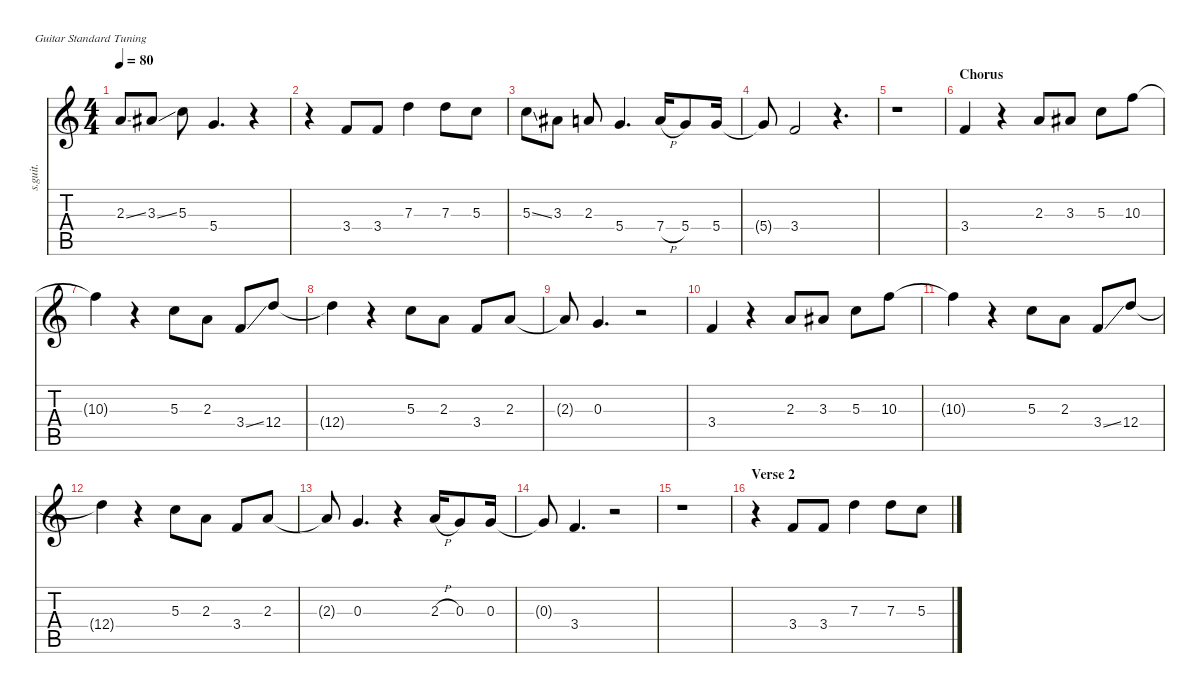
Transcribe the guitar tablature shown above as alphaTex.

\defaultSystemsLayout 4
\hideDynamics
\bracketExtendMode nobrackets
\track ("Billie Joe Armstrong" "s.guit.") {instrument oboe}
\staff {score tabs}
\tuning (E4 B3 G3 D3 A2 E2)
\displaytranspose 12
\ts (4 4)
\tempo 80
\clef g2
\ks c
2.3{ss}.8{lyrics (0 "") lyrics (1 "") lyrics (2 "") lyrics (3 "") lyrics (4 "") dy f} 3.3{ss acc #}.8{lyrics (0 "") lyrics (1 "") lyrics (2 "") lyrics (3 "") lyrics (4 "")} 5.3.8{lyrics (0 "") lyrics (1 "") lyrics (2 "") lyrics (3 "") lyrics (4 "")} 5.4.4{d lyrics (0 "") lyrics (1 "") lyrics (2 "") lyrics (3 "") lyrics (4 "")} r.4 |
r.4 3.4.8{lyrics (0 "") lyrics (1 "") lyrics (2 "") lyrics (3 "") lyrics (4 "")} 3.4.8{lyrics (0 "") lyrics (1 "") lyrics (2 "") lyrics (3 "") lyrics (4 "")} 7.3.4{lyrics (0 "") lyrics (1 "") lyrics (2 "") lyrics (3 "") lyrics (4 "")} 7.3.8{lyrics (0 "") lyrics (1 "") lyrics (2 "") lyrics (3 "") lyrics (4 "")} 5.3.8{lyrics (0 "") lyrics (1 "") lyrics (2 "") lyrics (3 "") lyrics (4 "")} |
5.3{ss}.8{lyrics (0 "") lyrics (1 "") lyrics (2 "") lyrics (3 "") lyrics (4 "")} 3.3{acc #}.8{lyrics (0 "") lyrics (1 "") lyrics (2 "") lyrics (3 "") lyrics (4 "")} 2.3.8{lyrics (0 "") lyrics (1 "") lyrics (2 "") lyrics (3 "") lyrics (4 "")} 5.4.4{d lyrics (0 "") lyrics (1 "") lyrics (2 "") lyrics (3 "") lyrics (4 "")} 7.4{h}.16{lyrics (0 "") lyrics (1 "") lyrics (2 "") lyrics (3 "") lyrics (4 "")} 5.4.8{lyrics (0 "") lyrics (1 "") lyrics (2 "") lyrics (3 "") lyrics (4 "")} 5.4.16{lyrics (0 "") lyrics (1 "") lyrics (2 "") lyrics (3 "") lyrics (4 "")} |
5.4{t}.8{lyrics (0 "") lyrics (1 "") lyrics (2 "") lyrics (3 "") lyrics (4 "")} 3.4.2{lyrics (0 "") lyrics (1 "") lyrics (2 "") lyrics (3 "") lyrics (4 "")} r.4{d} |
r.1 |
\section ("" "Chorus")
3.4.4{lyrics (0 "") lyrics (1 "") lyrics (2 "") lyrics (3 "") lyrics (4 "")} r.4 2.3.8{lyrics (0 "") lyrics (1 "") lyrics (2 "") lyrics (3 "") lyrics (4 "")} 3.3{acc #}.8{lyrics (0 "") lyrics (1 "") lyrics (2 "") lyrics (3 "") lyrics (4 "")} 5.3.8{lyrics (0 "") lyrics (1 "") lyrics (2 "") lyrics (3 "") lyrics (4 "")} 10.3.8{lyrics (0 "") lyrics (1 "") lyrics (2 "") lyrics (3 "") lyrics (4 "")} |
10.3{t}.4{lyrics (0 "") lyrics (1 "") lyrics (2 "") lyrics (3 "") lyrics (4 "")} r.4 5.3.8{lyrics (0 "") lyrics (1 "") lyrics (2 "") lyrics (3 "") lyrics (4 "")} 2.3.8{lyrics (0 "") lyrics (1 "") lyrics (2 "") lyrics (3 "") lyrics (4 "")} 3.4{ss}.8{lyrics (0 "") lyrics (1 "") lyrics (2 "") lyrics (3 "") lyrics (4 "")} 12.4.8{lyrics (0 "") lyrics (1 "") lyrics (2 "") lyrics (3 "") lyrics (4 "")} |
12.4{t}.4{lyrics (0 "") lyrics (1 "") lyrics (2 "") lyrics (3 "") lyrics (4 "")} r.4 5.3.8{lyrics (0 "") lyrics (1 "") lyrics (2 "") lyrics (3 "") lyrics (4 "")} 2.3.8{lyrics (0 "") lyrics (1 "") lyrics (2 "") lyrics (3 "") lyrics (4 "")} 3.4.8{lyrics (0 "") lyrics (1 "") lyrics (2 "") lyrics (3 "") lyrics (4 "")} 2.3.8{lyrics (0 "") lyrics (1 "") lyrics (2 "") lyrics (3 "") lyrics (4 "")} |
2.3{t}.8{lyrics (0 "") lyrics (1 "") lyrics (2 "") lyrics (3 "") lyrics (4 "")} 0.3.4{d lyrics (0 "") lyrics (1 "") lyrics (2 "") lyrics (3 "") lyrics (4 "")} r.2 |
3.4.4{lyrics (0 "") lyrics (1 "") lyrics (2 "") lyrics (3 "") lyrics (4 "")} r.4 2.3.8{lyrics (0 "") lyrics (1 "") lyrics (2 "") lyrics (3 "") lyrics (4 "")} 3.3{acc #}.8{lyrics (0 "") lyrics (1 "") lyrics (2 "") lyrics (3 "") lyrics (4 "")} 5.3.8{lyrics (0 "") lyrics (1 "") lyrics (2 "") lyrics (3 "") lyrics (4 "")} 10.3.8{lyrics (0 "") lyrics (1 "") lyrics (2 "") lyrics (3 "") lyrics (4 "")} |
10.3{t}.4{lyrics (0 "") lyrics (1 "") lyrics (2 "") lyrics (3 "") lyrics (4 "")} r.4 5.3.8{lyrics (0 "") lyrics (1 "") lyrics (2 "") lyrics (3 "") lyrics (4 "")} 2.3.8{lyrics (0 "") lyrics (1 "") lyrics (2 "") lyrics (3 "") lyrics (4 "")} 3.4{ss}.8{lyrics (0 "") lyrics (1 "") lyrics (2 "") lyrics (3 "") lyrics (4 "")} 12.4.8{lyrics (0 "") lyrics (1 "") lyrics (2 "") lyrics (3 "") lyrics (4 "")} |
12.4{t}.4{lyrics (0 "") lyrics (1 "") lyrics (2 "") lyrics (3 "") lyrics (4 "")} r.4 5.3.8{lyrics (0 "") lyrics (1 "") lyrics (2 "") lyrics (3 "") lyrics (4 "")} 2.3.8{lyrics (0 "") lyrics (1 "") lyrics (2 "") lyrics (3 "") lyrics (4 "")} 3.4.8{lyrics (0 "") lyrics (1 "") lyrics (2 "") lyrics (3 "") lyrics (4 "")} 2.3.8{lyrics (0 "") lyrics (1 "") lyrics (2 "") lyrics (3 "") lyrics (4 "")} |
2.3{t}.8{lyrics (0 "") lyrics (1 "") lyrics (2 "") lyrics (3 "") lyrics (4 "")} 0.3.4{d lyrics (0 "") lyrics (1 "") lyrics (2 "") lyrics (3 "") lyrics (4 "")} r.4 2.3{h}.16{lyrics (0 "") lyrics (1 "") lyrics (2 "") lyrics (3 "") lyrics (4 "")} 0.3.8{lyrics (0 "") lyrics (1 "") lyrics (2 "") lyrics (3 "") lyrics (4 "")} 0.3.16{lyrics (0 "") lyrics (1 "") lyrics (2 "") lyrics (3 "") lyrics (4 "")} |
0.3{t}.8{lyrics (0 "") lyrics (1 "") lyrics (2 "") lyrics (3 "") lyrics (4 "")} 3.4.4{d lyrics (0 "") lyrics (1 "") lyrics (2 "") lyrics (3 "") lyrics (4 "")} r.2 |
r.1 |
\section ("" "Verse 2")
r.4 3.4.8{lyrics (0 "") lyrics (1 "") lyrics (2 "") lyrics (3 "") lyrics (4 "")} 3.4.8{lyrics (0 "") lyrics (1 "") lyrics (2 "") lyrics (3 "") lyrics (4 "")} 7.3.4{lyrics (0 "") lyrics (1 "") lyrics (2 "") lyrics (3 "") lyrics (4 "")} 7.3.8{lyrics (0 "") lyrics (1 "") lyrics (2 "") lyrics (3 "") lyrics (4 "")} 5.3.8{lyrics (0 "") lyrics (1 "") lyrics (2 "") lyrics (3 "") lyrics (4 "")}
